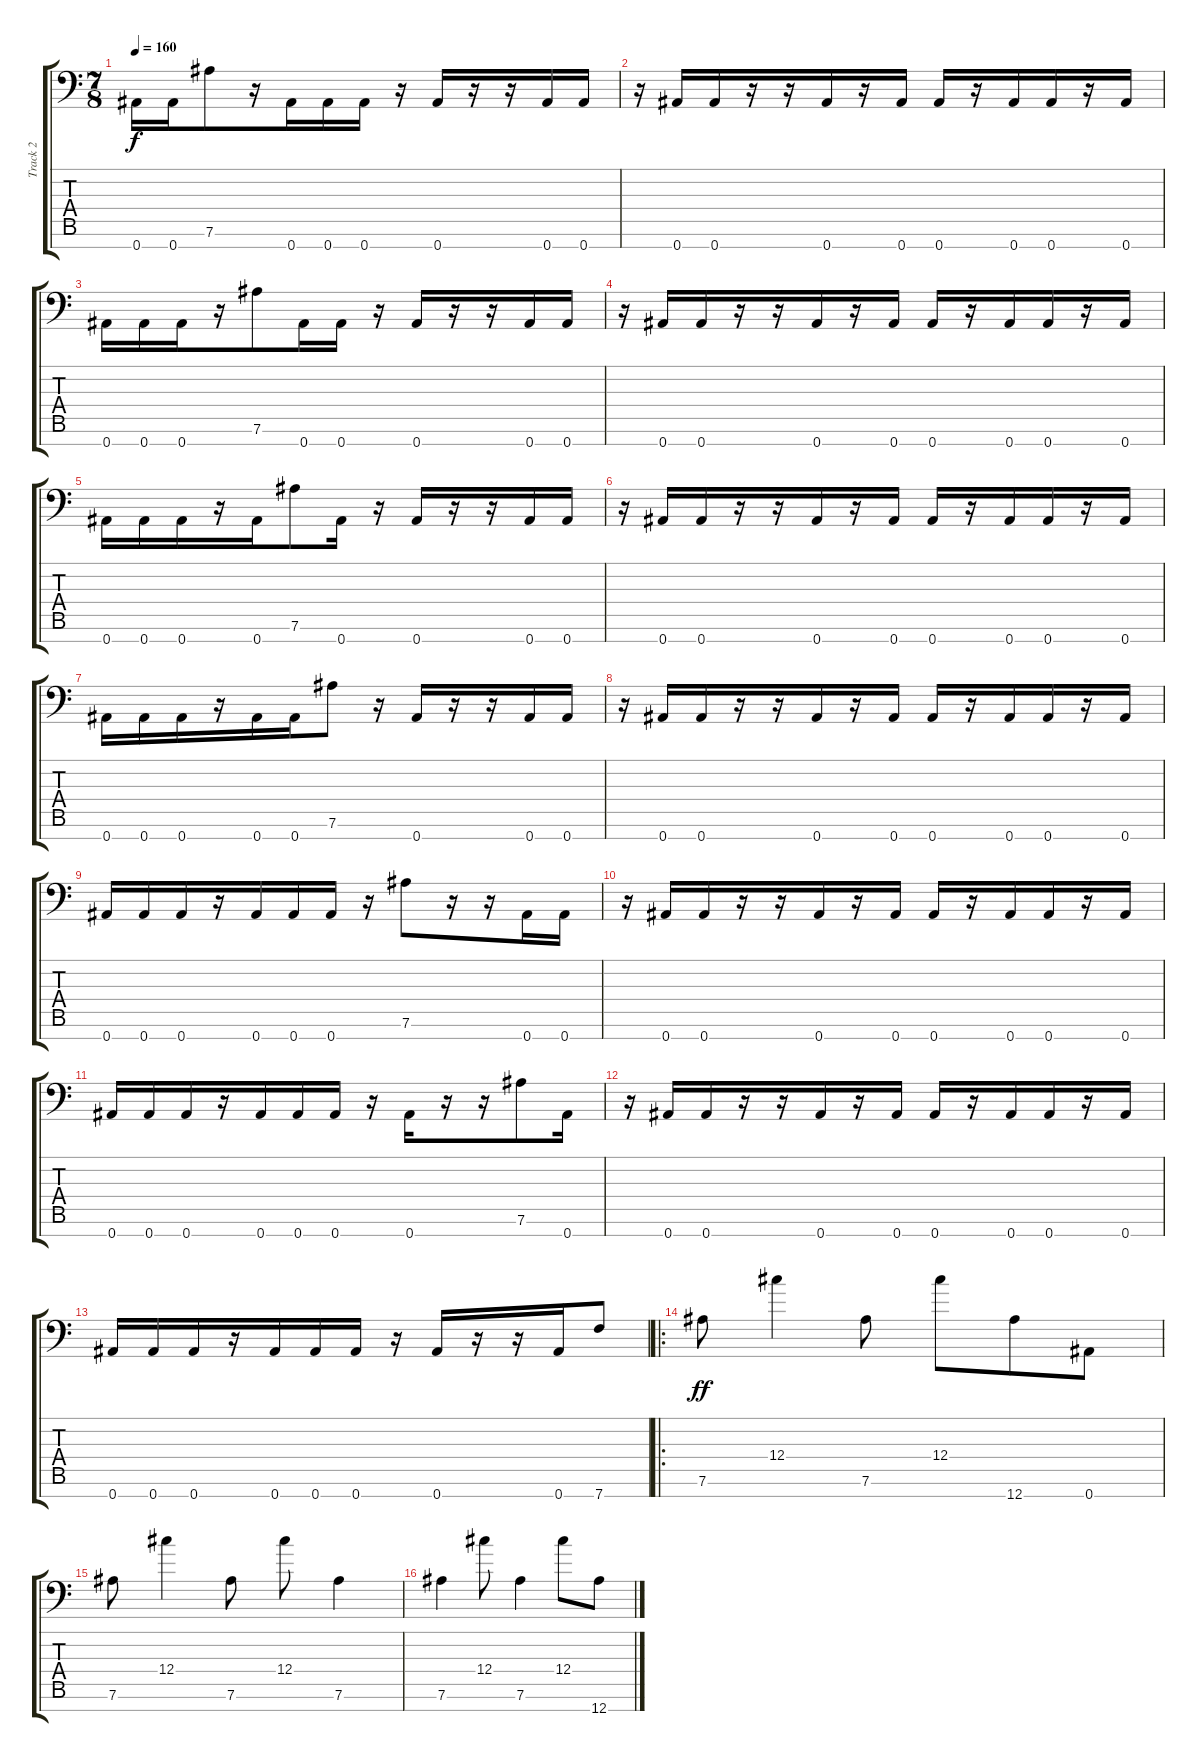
\track ("Track 2" "Track 2") {instrument distortionguitar}
\staff {score tabs}
\tuning (Eb4 Bb3 Gb3 Db3 Ab2 Eb2 Bb1) {hide}
\ts (7 8)
\tempo 160
\clef f4
\ks c
0.7.16{dy f} 0.7.16 7.6.8 r.16 0.7.16 0.7.16 0.7.16 r.16 0.7.16 r.16 r.16 0.7.16 0.7.16 |
r.16 0.7.16 0.7.16 r.16 r.16 0.7.16 r.16 0.7.16 0.7.16 r.16 0.7.16 0.7.16 r.16 0.7.16 |
0.7.16 0.7.16 0.7.16 r.16 7.6.8 0.7.16 0.7.16 r.16 0.7.16 r.16 r.16 0.7.16 0.7.16 |
r.16 0.7.16 0.7.16 r.16 r.16 0.7.16 r.16 0.7.16 0.7.16 r.16 0.7.16 0.7.16 r.16 0.7.16 |
0.7.16 0.7.16 0.7.16 r.16 0.7.16 7.6.8 0.7.16 r.16 0.7.16 r.16 r.16 0.7.16 0.7.16 |
r.16 0.7.16 0.7.16 r.16 r.16 0.7.16 r.16 0.7.16 0.7.16 r.16 0.7.16 0.7.16 r.16 0.7.16 |
0.7.16 0.7.16 0.7.16 r.16 0.7.16 0.7.16 7.6.8 r.16 0.7.16 r.16 r.16 0.7.16 0.7.16 |
r.16 0.7.16 0.7.16 r.16 r.16 0.7.16 r.16 0.7.16 0.7.16 r.16 0.7.16 0.7.16 r.16 0.7.16 |
0.7.16 0.7.16 0.7.16 r.16 0.7.16 0.7.16 0.7.16 r.16 7.6.8 r.16 r.16 0.7.16 0.7.16 |
r.16 0.7.16 0.7.16 r.16 r.16 0.7.16 r.16 0.7.16 0.7.16 r.16 0.7.16 0.7.16 r.16 0.7.16 |
0.7.16 0.7.16 0.7.16 r.16 0.7.16 0.7.16 0.7.16 r.16 0.7.16 r.16 r.16 7.6.8 0.7.16 |
r.16 0.7.16 0.7.16 r.16 r.16 0.7.16 r.16 0.7.16 0.7.16 r.16 0.7.16 0.7.16 r.16 0.7.16 |
0.7.16 0.7.16 0.7.16 r.16 0.7.16 0.7.16 0.7.16 r.16 0.7.16 r.16 r.16 0.7.16 7.7.8 |
\ro
7.6.8{dy ff} 12.4.4 7.6.8 12.4.8 12.7.8 0.7.8 |
7.6.8 12.4.4 7.6.8 12.4.8 7.6.4 |
7.6.4 12.4.8 7.6.4 12.4.8 12.7.8
